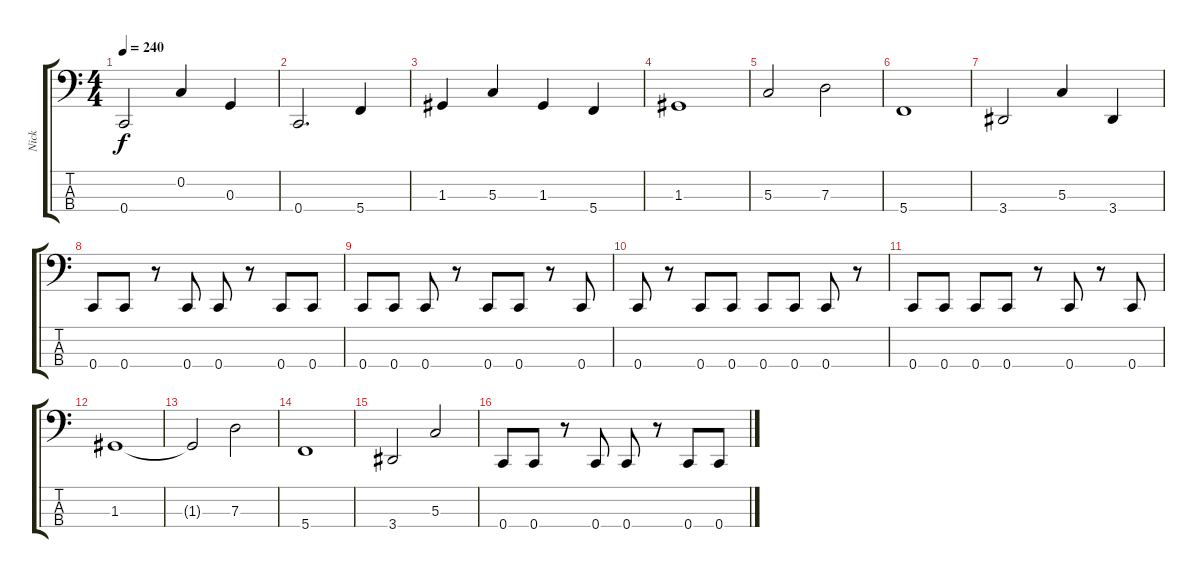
\track ("Nick" "Nick") {instrument slapbass1}
\staff {score tabs}
\tuning (G2 C2 G1 C1) {hide}
\ts (4 4)
\tempo 240
\clef f4
\ks c
0.4{t}.2{dy f} 0.2.4 0.3.4 |
0.4.2{d} 5.4.4 |
1.3.4 5.3.4 1.3.4 5.4.4 |
1.3.1 |
5.3.2 7.3.2 |
5.4.1 |
3.4.2 5.3.4 3.4.4 |
0.4.8 0.4.8 r.8 0.4.8 0.4.8 r.8 0.4.8 0.4.8 |
0.4.8 0.4.8 0.4.8 r.8 0.4.8 0.4.8 r.8 0.4.8 |
0.4.8 r.8 0.4.8 0.4.8 0.4.8 0.4.8 0.4.8 r.8 |
0.4.8 0.4.8 0.4.8 0.4.8 r.8 0.4.8 r.8 0.4.8 |
1.3.1 |
1.3{t}.2 7.3.2 |
5.4.1 |
3.4.2 5.3.2 |
0.4.8 0.4.8 r.8 0.4.8 0.4.8 r.8 0.4.8 0.4.8
